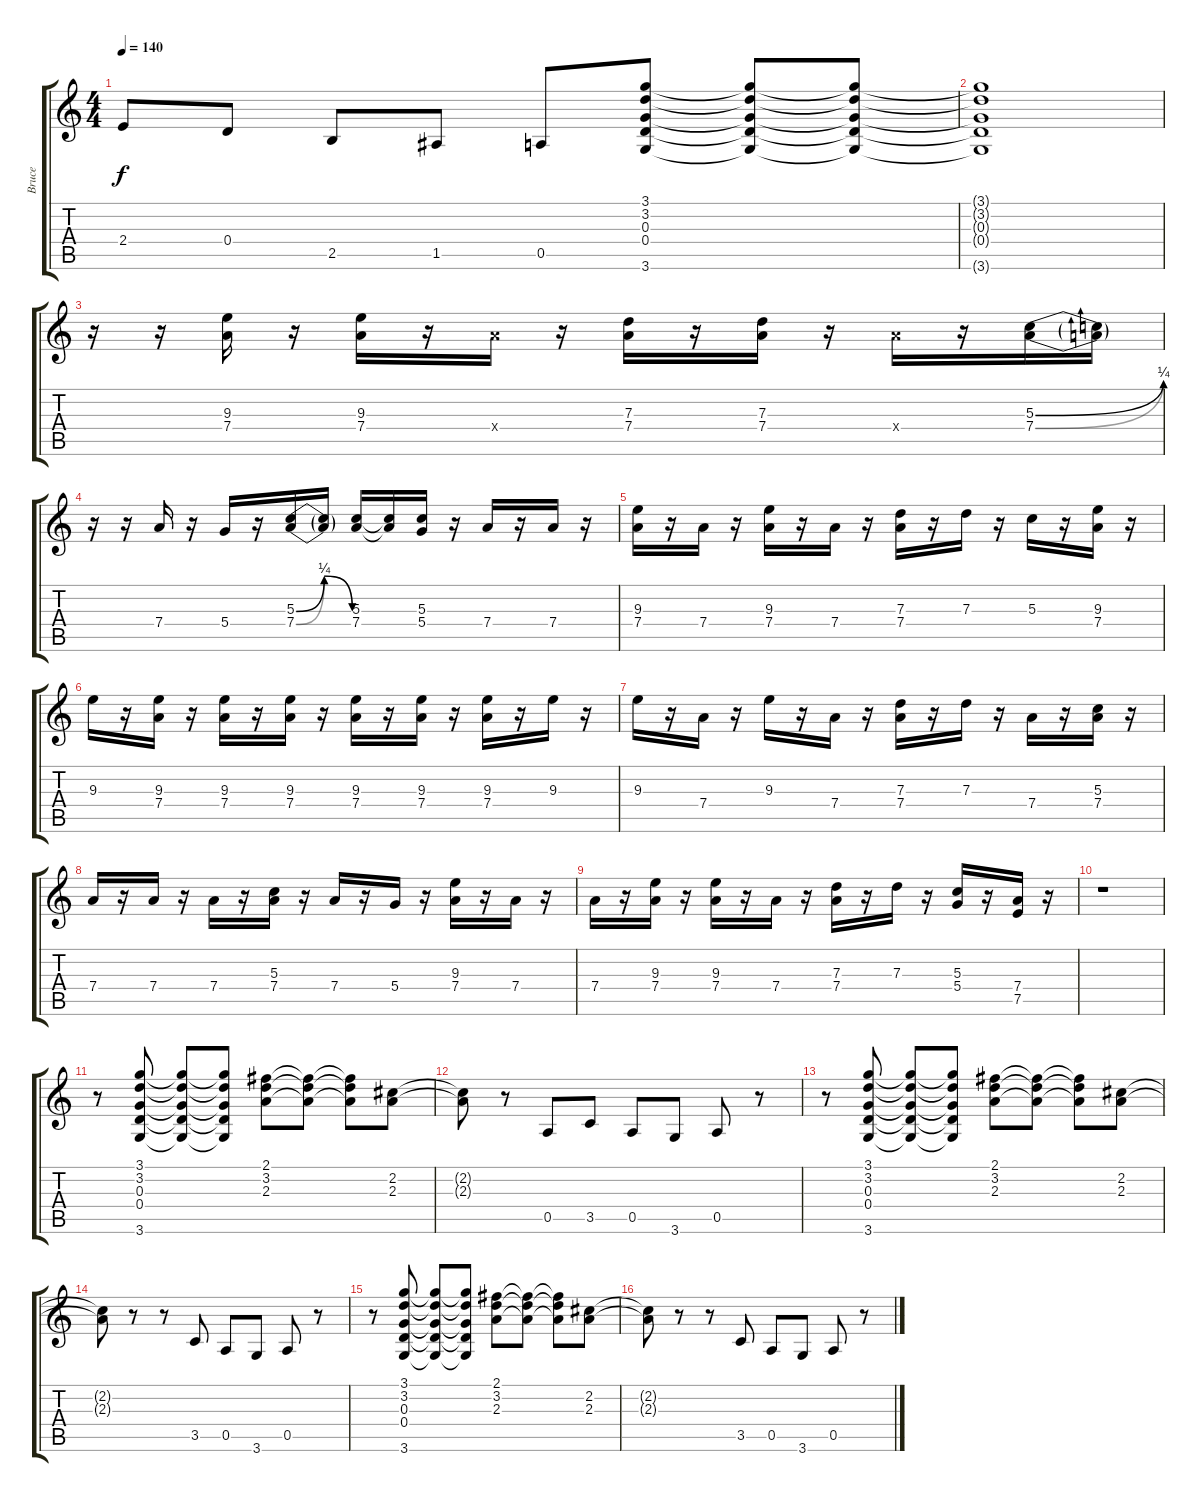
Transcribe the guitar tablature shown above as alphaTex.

\track ("Bruce" "Bruce") {instrument electricguitarjazz}
\staff {score tabs}
\tuning (E4 B3 G3 D3 A2 E2) {hide}
\ts (4 4)
\tempo 140
\clef g2
\ks c
2.4{t}.8{dy f} 0.4.8 2.5.8 1.5.8 0.5.8 (3.1 3.2 0.3 0.4 3.6).8 (3.1{t} 3.2{t} 0.3{t} 0.4{t} 3.6{t}).8 (3.1{t} 3.2{t} 0.3{t} 0.4{t} 3.6{t}).8 |
(3.1{t} 3.2{t} 0.3{t} 0.4{t} 3.6{t}).1 |
r.16 r.16 (9.3 7.4).16 r.16 (9.3 7.4).16 r.16 7.4{x}.16 r.16 (7.3 7.4).16 r.16 (7.3 7.4).16 r.16 7.4{x}.16 r.16 (5.3{be (bend 0 0 60 1)} 7.4{be (bend 0 0 60 1)}).16 (5.3{t} 7.4{t}).16 |
r.16 r.16 7.4.16 r.16 5.4.16 r.16 (5.3{be (bendrelease 0 0 30 1 30 1 60 0)} 7.4{be (bendrelease 0 0 30 1 30 1 60 0)}).16 (5.3{t} 7.4{t}).16 (5.3 7.4).16 (5.3{t} 7.4{t}).16 (5.3 5.4).16 r.16 7.4.16 r.16 7.4.16 r.16 |
(9.3 7.4).16 r.16 7.4.16 r.16 (9.3 7.4).16 r.16 7.4.16 r.16 (7.3 7.4).16 r.16 7.3.16 r.16 5.3.16 r.16 (9.3 7.4).16 r.16 |
9.3.16 r.16 (9.3 7.4).16 r.16 (9.3 7.4).16 r.16 (9.3 7.4).16 r.16 (9.3 7.4).16 r.16 (9.3 7.4).16 r.16 (9.3 7.4).16 r.16 9.3.16 r.16 |
9.3.16 r.16 7.4.16 r.16 9.3.16 r.16 7.4.16 r.16 (7.3 7.4).16 r.16 7.3.16 r.16 7.4.16 r.16 (5.3 7.4).16 r.16 |
7.4.16 r.16 7.4.16 r.16 7.4.16 r.16 (5.3 7.4).16 r.16 7.4.16 r.16 5.4.16 r.16 (9.3 7.4).16 r.16 7.4.16 r.16 |
7.4.16 r.16 (9.3 7.4).16 r.16 (9.3 7.4).16 r.16 7.4.16 r.16 (7.3 7.4).16 r.16 7.3.16 r.16 (5.3 5.4).16 r.16 (7.4 7.5).16 r.16 |
r.1 |
r.8 (3.1 3.2 0.3 0.4 3.6).8 (3.1{t} 3.2{t} 0.3{t} 0.4{t} 3.6{t}).8 (3.1{t} 3.2{t} 0.3{t} 0.4{t} 3.6{t}).8 (2.1 3.2 2.3).8 (2.1{t} 3.2{t} 2.3{t}).8 (2.1{t} 3.2{t} 2.3{t}).8 (2.2 2.3).8 |
(2.2{t} 2.3{t}).8 r.8 0.5.8 3.5.8 0.5.8 3.6.8 0.5.8 r.8 |
r.8 (3.1 3.2 0.3 0.4 3.6).8 (3.1{t} 3.2{t} 0.3{t} 0.4{t} 3.6{t}).8 (3.1{t} 3.2{t} 0.3{t} 0.4{t} 3.6{t}).8 (2.1 3.2 2.3).8 (2.1{t} 3.2{t} 2.3{t}).8 (2.1{t} 3.2{t} 2.3{t}).8 (2.2 2.3).8 |
(2.2{t} 2.3{t}).8 r.8 r.8 3.5.8 0.5.8 3.6.8 0.5.8 r.8 |
r.8 (3.1 3.2 0.3 0.4 3.6).8 (3.1{t} 3.2{t} 0.3{t} 0.4{t} 3.6{t}).8 (3.1{t} 3.2{t} 0.3{t} 0.4{t} 3.6{t}).8 (2.1 3.2 2.3).8 (2.1{t} 3.2{t} 2.3{t}).8 (2.1{t} 3.2{t} 2.3{t}).8 (2.2 2.3).8 |
(2.2{t} 2.3{t}).8 r.8 r.8 3.5.8 0.5.8 3.6.8 0.5.8 r.8
